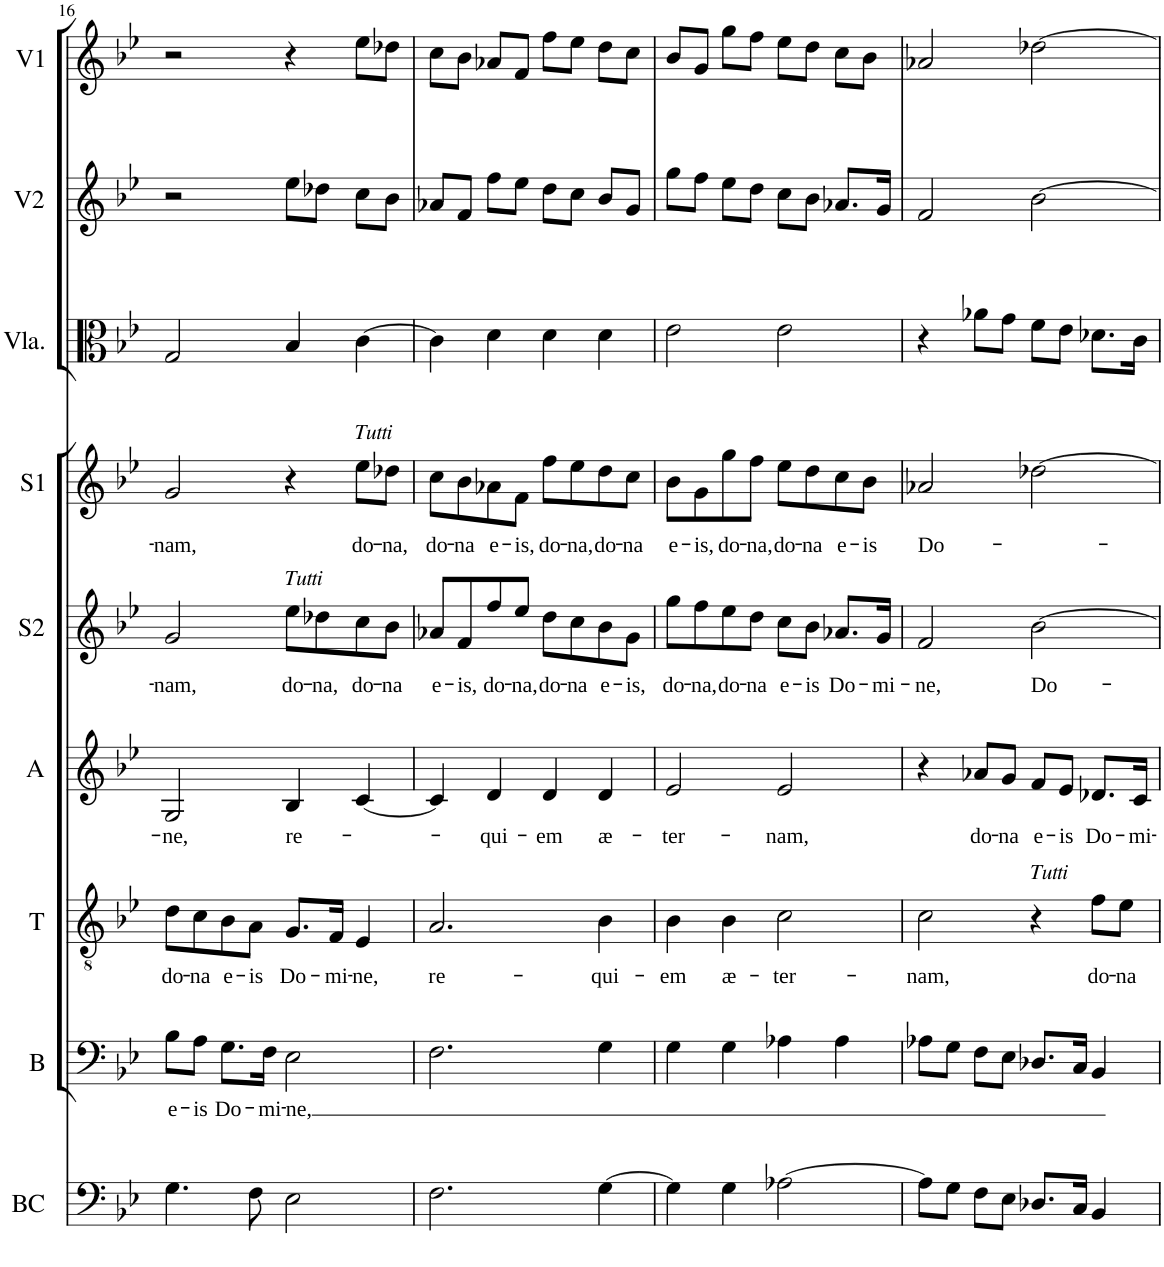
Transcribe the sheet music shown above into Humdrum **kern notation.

**kern	**kern	**text	**kern	**text	**kern	**text	**kern	**text	**kern	**text	**kern	**kern	**kern
*part9	*part8	*part8	*part7	*part7	*part6	*part6	*part5	*part5	*part4	*part4	*part3	*part2	*part1
*staff9	*staff8	*staff8	*staff7	*staff7	*staff6	*staff6	*staff5	*staff5	*staff4	*staff4	*staff3	*staff2	*staff1
*I"Fondau	*I"Basso	*	*I"Tenore	*	*I"Alto	*	*I"Soprano  II	*	*I"Soprano  I	*	*I"Viola	*I"Violin  II	*I"Violin  I
*	*I'B	*	*I'T	*	*I'A	*	*I'S2	*	*I'S1	*	*I'Vla.	*I'V2	*I'V1
!!LO:PB:g=z
*clefF4	*clefF4	*	*clefC4	*	*clefC3	*	*clefC1	*	*clefC1	*	*clefC3	*clefG2	*clefG2
*k[b-e-]	*k[b-e-]	*	*k[b-e-]	*	*k[b-e-]	*	*k[b-e-]	*	*k[b-e-]	*	*k[b-e-]	*k[b-e-]	*k[b-e-]
*B-:	*B-:	*	*B-:	*	*B-:	*	*B-:	*	*B-:	*	*B-:	*B-:	*B-:
*M4/4	*M4/4	*	*M4/4	*	*M4/4	*	*M4/4	*	*M4/4	*	*M4/4	*M4/4	*M4/4
*met(c)	*met(c)	*	*met(c)	*	*met(c)	*	*met(c)	*	*met(c)	*	*met(c)	*met(c)	*met(c)
=16	=16	=16	=16	=16	=16	=16	=16	=16	=16	=16	=16	=16	=16
!	!	!LO:LY:b	!	!LO:LY:b	!	!LO:LY:b	!	!LO:LY:b	!	!LO:LY:b	!	!	!
4.G\	8B-\L	e-	8d\L	do-	2G/	-ne,	2g/	-nam,	2g/	-nam,	2G/	2r	2r
!	!	!LO:LY:b	!	!LO:LY:b	!	!	!	!	!	!	!	!	!
.	8A\J	-is	8c\	-na	.	.	.	.	.	.	.	.	.
!	!	!LO:LY:b	!	!LO:LY:b	!	!	!	!	!	!	!	!	!
.	8.G\L	Do-	8B-\	e-	.	.	.	.	.	.	.	.	.
!	!	!	!	!LO:LY:b	!	!	!	!	!	!	!	!	!
8F\	.	.	8A\J	-is	.	.	.	.	.	.	.	.	.
!	!	!LO:LY:b	!	!	!	!	!	!	!	!	!	!	!
.	16F\Jk	-mi-	.	.	.	.	.	.	.	.	.	.	.
!	!	!	!	!	!	!	!LO:TX:a:i:t=Tutti	!	!	!	!	!	!
!	!	!LO:LY:b	!	!LO:LY:b	!	!LO:LY:b	!	!LO:LY:b	!	!	!	!	!
2E-\	2E-\	-ne,	8.G/L	Do-	4B-/	re-	8ee-\L	do-	4r	.	4B-/	8ee-\L	4r
!	!	!	!	!	!	!	!	!LO:LY:b	!	!	!	!	!
.	.	.	.	.	.	.	8dd-X\	-na,	.	.	.	8dd-X\J	.
!	!	!	!	!LO:LY:b	!	!	!	!	!	!	!	!	!
.	.	.	16F/Jk	-mi-	.	.	.	.	.	.	.	.	.
!	!	!	!	!	!	!	!	!	!LO:TX:a:i:t=Tutti	!	!	!	!
!	!	!	!	!LO:LY:b	!	!	!	!LO:LY:b	!	!LO:LY:b	!	!	!
.	.	.	4E-/	-ne,	[4c/	.	8cc\	do-	8ee-\L	do-	[4c\	8cc\L	8ee-\L
!	!	!	!	!	!	!	!	!LO:LY:b	!	!LO:LY:b	!	!	!
.	.	.	.	.	.	.	8b-\J	-na	8dd-X\J	-na,	.	8b-\J	8dd-X\J
=17	=17	=17	=17	=17	=17	=17	=17	=17	=17	=17	=17	=17	=17
!	!	!	!	!LO:LY:b	!	!	!	!LO:LY:b	!	!LO:LY:b	!	!	!
2.F\	2.F\	.	2.A/	re-	4c/]	.	8a-X/L	e-	8cc\L	do-	4c\]	8a-X/L	8cc\L
!	!	!	!	!	!	!	!	!LO:LY:b	!	!LO:LY:b	!	!	!
.	.	.	.	.	.	.	8f/	-is,	8b-\	-na	.	8f/J	8b-\J
!	!	!	!	!	!	!LO:LY:b	!	!LO:LY:b	!	!LO:LY:b	!	!	!
.	.	.	.	.	4d/	-qui-	8ff/	do-	8a-X\	e-	4d\	8ff\L	8a-X/L
!	!	!	!	!	!	!	!	!LO:LY:b	!	!LO:LY:b	!	!	!
.	.	.	.	.	.	.	8ee-/J	-na,	8f\J	-is,	.	8ee-\J	8f/J
!	!	!	!	!	!	!LO:LY:b	!	!LO:LY:b	!	!LO:LY:b	!	!	!
.	.	.	.	.	4d/	-em	8dd\L	do-	8ff\L	do-	4d\	8dd\L	8ff\L
!	!	!	!	!	!	!	!	!LO:LY:b	!	!LO:LY:b	!	!	!
.	.	.	.	.	.	.	8cc\	-na	8ee-\	-na,	.	8cc\J	8ee-\J
!	!	!	!	!LO:LY:b	!	!LO:LY:b	!	!LO:LY:b	!	!LO:LY:b	!	!	!
[4G\	4G\	.	4B-\	-qui-	4d/	æ-	8b-\	e-	8dd\	do-	4d\	8b-/L	8dd\L
!	!	!	!	!	!	!	!	!LO:LY:b	!	!LO:LY:b	!	!	!
.	.	.	.	.	.	.	8g\J	-is,	8cc\J	-na	.	8g/J	8cc\J
=18	=18	=18	=18	=18	=18	=18	=18	=18	=18	=18	=18	=18	=18
!	!	!	!	!LO:LY:b	!	!LO:LY:b	!	!LO:LY:b	!	!LO:LY:b	!	!	!
4G\]	4G\	.	4B-\	-em	2e-/	-ter-	8gg\L	do-	8b-\L	e-	2e-\	8gg\L	8b-/L
!	!	!	!	!	!	!	!	!LO:LY:b	!	!LO:LY:b	!	!	!
.	.	.	.	.	.	.	8ff\	-na,	8g\	-is,	.	8ff\J	8g/J
!	!	!	!	!LO:LY:b	!	!	!	!LO:LY:b	!	!LO:LY:b	!	!	!
4G\	4G\	.	4B-\	æ-	.	.	8ee-\	do-	8gg\	do-	.	8ee-\L	8gg\L
!	!	!	!	!	!	!	!	!LO:LY:b	!	!LO:LY:b	!	!	!
.	.	.	.	.	.	.	8dd\J	-na	8ff\J	-na,	.	8dd\J	8ff\J
!	!	!	!	!LO:LY:b	!	!LO:LY:b	!	!LO:LY:b	!	!LO:LY:b	!	!	!
[2A-X\	4A-X\	.	2c\	-ter-	2e-/	-nam,	8cc\L	e-	8ee-\L	do-	2e-\	8cc\L	8ee-\L
!	!	!	!	!	!	!	!	!LO:LY:b	!	!LO:LY:b	!	!	!
.	.	.	.	.	.	.	8b-\J	-is	8dd\	-na	.	8b-\J	8dd\J
!	!	!	!	!	!	!	!	!LO:LY:b	!	!LO:LY:b	!	!	!
.	4A-\	.	.	.	.	.	8.a-X/L	Do-	8cc\	e-	.	8.a-X/L	8cc\L
!	!	!	!	!	!	!	!	!	!	!LO:LY:b	!	!	!
.	.	.	.	.	.	.	.	.	8b-\J	-is	.	.	8b-\J
!	!	!	!	!	!	!	!	!LO:LY:b	!	!	!	!	!
.	.	.	.	.	.	.	16g/Jk	-mi-	.	.	.	16g/Jk	.
=19	=19	=19	=19	=19	=19	=19	=19	=19	=19	=19	=19	=19	=19
!	!	!	!	!LO:LY:b	!	!	!	!LO:LY:b	!	!LO:LY:b	!	!	!
8A-\L]	8A-X\L	.	2c\	-nam,	4r	.	2f/	-ne,	2a-X/	Do-	4r	2f/	2a-X/
8G\J	8G\J	.	.	.	.	.	.	.	.	.	.	.	.
!	!	!	!	!	!	!LO:LY:b	!	!	!	!	!	!	!
8F\L	8F\L	.	.	.	8a-X/L	do-	.	.	.	.	8a-X\L	.	.
!	!	!	!	!	!	!LO:LY:b	!	!	!	!	!	!	!
8E-\J	8E-\J	.	.	.	8g/J	-na	.	.	.	.	8g\J	.	.
!	!	!	!LO:TX:a:i:t=Tutti	!	!	!	!	!	!	!	!	!	!
!	!	!	!	!	!	!LO:LY:b	!	!LO:LY:b	!	!	!	!	!
8.D-X/L	8.D-X/L	.	4r	.	8f/L	e-	[2b-\	Do-	[2dd-X\	.	8f\L	[2b-\	[2dd-X\
!	!	!	!	!	!	!LO:LY:b	!	!	!	!	!	!	!
.	.	.	.	.	8e-/J	-is	.	.	.	.	8e-\J	.	.
16C/Jk	16C/Jk	.	.	.	.	.	.	.	.	.	.	.	.
!	!	!	!	!LO:LY:b	!	!LO:LY:b	!	!	!	!	!	!	!
4BB-/	4BB-/	.	8f\L	do-	8.d-X/L	Do-	.	.	.	.	8.d-X\L	.	.
!	!	!	!	!LO:LY:b	!	!	!	!	!	!	!	!	!
.	.	.	8e-\J	-na	.	.	.	.	.	.	.	.	.
!	!	!	!	!	!	!LO:LY:b	!	!	!	!	!	!	!
.	.	.	.	.	16c/Jk	-mi-	.	.	.	.	16c\Jk	.	.
=	=	=	=	=	=	=	=	=	=	=	=	=	=
*-	*-	*-	*-	*-	*-	*-	*-	*-	*-	*-	*-	*-	*-
